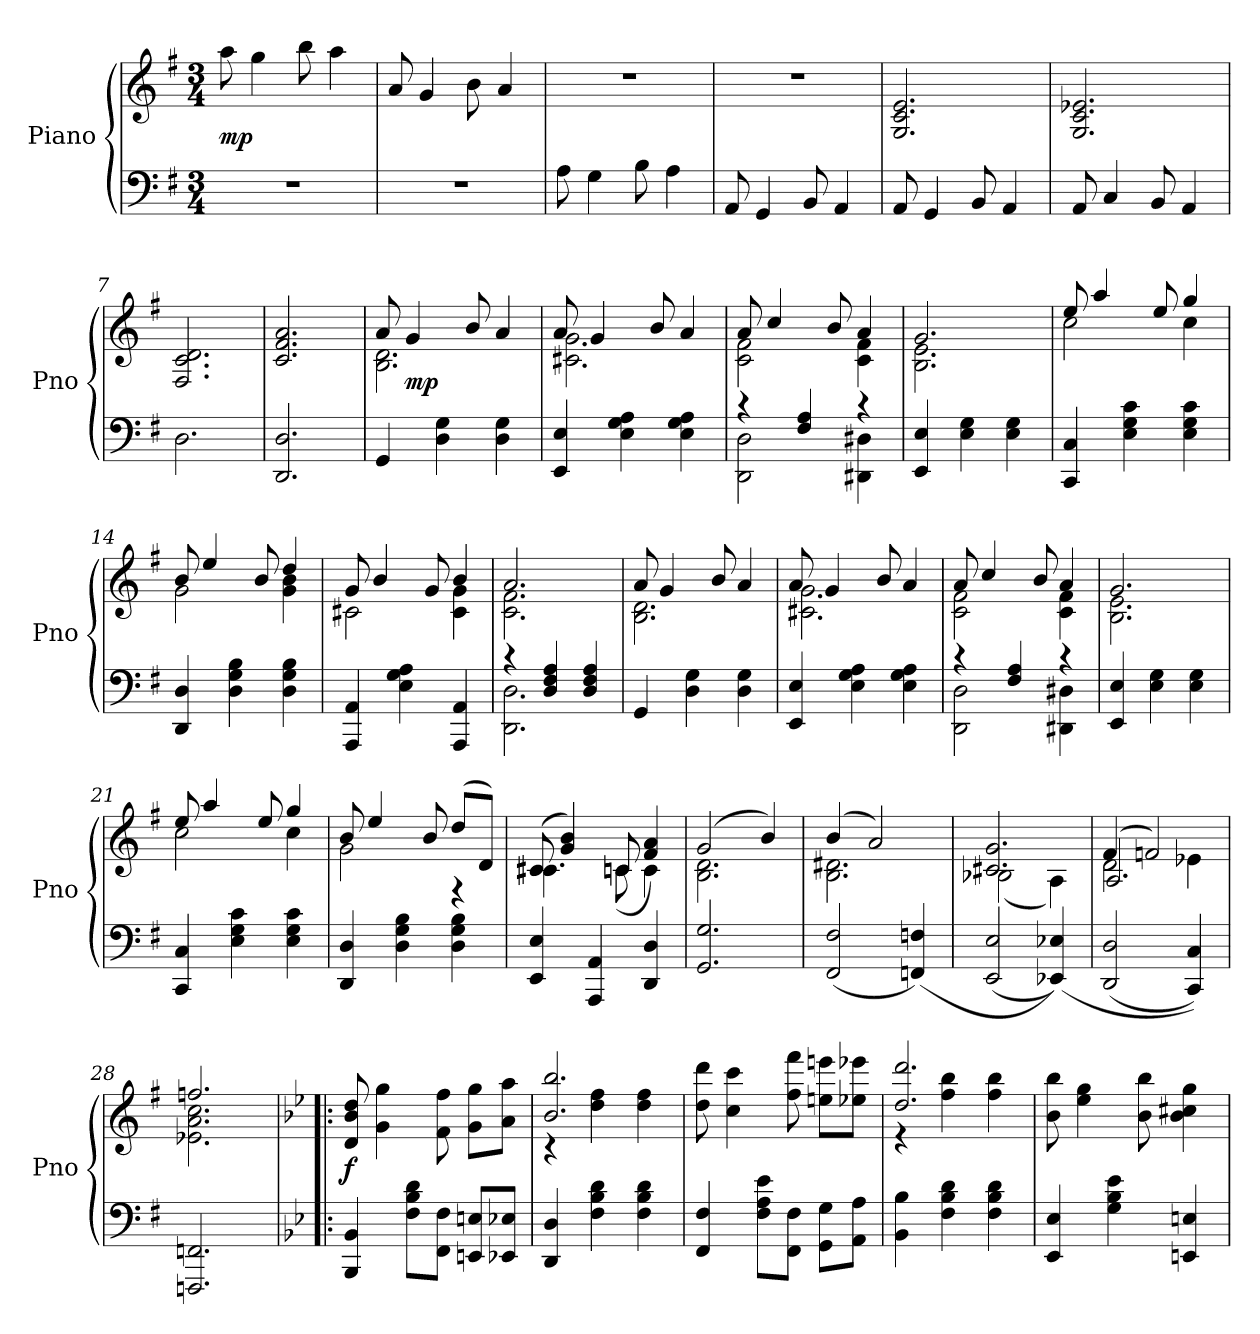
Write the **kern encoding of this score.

**kern	**kern	**dynam
*part1	*part1	*part1
*staff2	*staff1	*staff1/2
*I"Piano	*	*
*I'Pno	*	*
*clefF4	*clefG2	*
*k[f#]	*k[f#]	*
*M3/4	*M3/4	*
*MM144	*MM144	*
=1	=1	=1
2.r	8aa\	mp
.	4gg\	.
.	8bb\	.
.	4aa\	.
=2	=2	=2
2.r	8a/	.
.	4g/	.
.	8b\	.
.	4a/	.
=3	=3	=3
8A\	2.r	.
4G\	.	.
8B\	.	.
4A\	.	.
=4	=4	=4
8AA/	2.r	.
4GG/	.	.
8BB/	.	.
4AA/	.	.
=5	=5	=5
8AA/	2.G/ 2.c/ 2.e/	.
4GG/	.	.
8BB/	.	.
4AA/	.	.
=6	=6	=6
8AA/	2.G/ 2.c/ 2.e-X/	.
4C/	.	.
8BB/	.	.
4AA/	.	.
=7	=7	=7
2.D\	2.F#/ 2.c/ 2.d/	.
=8	=8	=8
2.DD/ 2.D/	2.c/ 2.f#/ 2.a/	.
=9	=9	=9
*	*^	*
4GG/	8a/	2.B\ 2.d\	.
.	4g/	.	mp
4D\ 4G\	.	.	.
.	8b/	.	.
4D\ 4G\	4a/	.	.
=10	=10	=10	=10
4EE/ 4E/	8a/	2.c#X\ 2.g\	.
.	4g/	.	.
4E\ 4G\ 4A\	.	.	.
.	8b/	.	.
4E\ 4G\ 4A\	4a/	.	.
=11	=11	=11	=11
*^	*	*	*
4r	2DD\ 2D\	8a/	2c\ 2f#\	.
.	.	4cc/	.	.
4F#/ 4A/	.	.	.	.
.	.	8b/	.	.
4r	4DD#X\ 4D#X\	4a/	4c\ 4f#\	.
*v	*v	*	*	*
=12	=12	=12	=12
4EE/ 4E/	2.g/	2.B\ 2.e\	.
4E\ 4G\	.	.	.
4E\ 4G\	.	.	.
=13	=13	=13	=13
4CC/ 4C/	8ee/	2cc\	.
.	4aa/	.	.
4E\ 4G\ 4c\	.	.	.
.	8ee/	.	.
4E\ 4G\ 4c\	4gg/	4cc\	.
=14	=14	=14	=14
4DD/ 4D/	8b/	2g\	.
.	4ee/	.	.
4D\ 4G\ 4B\	.	.	.
.	8b/	.	.
4D\ 4G\ 4B\	4dd/	4g\ 4b\	.
=15	=15	=15	=15
4AAA/ 4AA/	8g/	2c#X\	.
.	4b/	.	.
4E\ 4G\ 4A\	.	.	.
.	8g/	.	.
4AAA/ 4AA/	4b/	4c#\ 4g\	.
=16	=16	=16	=16
*^	*	*	*
4r	2.DD\ 2.D\	2.a/	2.c\ 2.f#\	.
4D/ 4F#/ 4A/	.	.	.	.
4D/ 4F#/ 4A/	.	.	.	.
*v	*v	*	*	*
=17	=17	=17	=17
4GG/	8a/	2.B\ 2.d\	.
.	4g/	.	.
4D\ 4G\	.	.	.
.	8b/	.	.
4D\ 4G\	4a/	.	.
=18	=18	=18	=18
4EE/ 4E/	8a/	2.c#X\ 2.g\	.
.	4g/	.	.
4E\ 4G\ 4A\	.	.	.
.	8b/	.	.
4E\ 4G\ 4A\	4a/	.	.
=19	=19	=19	=19
*^	*	*	*
4r	2DD\ 2D\	8a/	2c\ 2f#\	.
.	.	4cc/	.	.
4F#/ 4A/	.	.	.	.
.	.	8b/	.	.
4r	4DD#X\ 4D#X\	4a/	4c\ 4f#\	.
*v	*v	*	*	*
=20	=20	=20	=20
4EE/ 4E/	2.g/	2.B\ 2.e\	.
4E\ 4G\	.	.	.
4E\ 4G\	.	.	.
=21	=21	=21	=21
4CC/ 4C/	8ee/	2cc\	.
.	4aa/	.	.
4E\ 4G\ 4c\	.	.	.
.	8ee/	.	.
4E\ 4G\ 4c\	4gg/	4cc\	.
=22	=22	=22	=22
4DD/ 4D/	8b/	2g\	.
.	4ee/	.	.
4D\ 4G\ 4B\	.	.	.
.	8b/	.	.
4D\ 4G\ 4B\	(8dd/L	4r	.
.	8d/J)	.	.
=23	=23	=23	=23
4EE/ 4E/	(8c#X/	4.c#X\	.
.	4g/ 4b/)	.	.
4AAA/ 4AA/	.	.	.
.	8cn/	(8cn\	.
4DD/ 4D/	4f#/ 4a/)	4c\	.
=24	=24	=24	=24
2.GG/ 2.G/	(2g/	2.B\ 2.d\	.
.	4b/)	.	.
=25	=25	=25	=25
(2FF#/ 2F#/	(4b/	2.B\ 2.d#X\	.
.	2a/)	.	.
(4FFn/ 4Fn/)	.	.	.
=26	=26	=26	=26
(2EE/ 2E/	2.c#X/ 2.g/	(2B-X\	.
(4EE-X/ 4E-X/))	.	4A\)	.
=27	=27	=27	=27
*	*	*^	*
(2DD/ 2D/	(4f#/	2d\	2.A/	.
.	2fn/)	.	.	.
4CC/ 4C/))	.	4e-X\	.	.
*	*	*v	*v	*
=28	=28	=28	=28
2.FFFn/ 2.FFn/	2.ffn/	2.e-X\ 2.a\ 2.cc\	.
*	*v	*v	*
=29!|:	=29!|:	=29!|:
*k[b-e-]	*k[b-e-]	*
4BBB-/ 4BB-/	8d/ 8b-/ 8dd/	f
.	4g\ 4gg\	.
8F\ 8B-\ 8d\L	.	.
8FF\ 8F\J	8f\ 8ff\	.
8EEn/ 8En/L	8g\ 8gg\L	.
8EE-X/ 8E-X/J	8a\ 8aa\J	.
=30	=30	=30
*	*^	*
4DD/ 4D/	2.b-/ 2.bb-/	4r	.
4F\ 4B-\ 4d\	.	4dd\ 4ff\	.
4F\ 4B-\ 4d\	.	4dd\ 4ff\	.
*	*v	*v	*
=31	=31	=31
4FF/ 4F/	8dd\ 8ddd\	.
.	4cc\ 4ccc\	.
8F\ 8A\ 8e-\L	.	.
8FF\ 8F\J	8ff\ 8fff\	.
8GG\ 8G\L	8een\ 8eeen\L	.
8AA\ 8A\J	8ee-X\ 8eee-X\J	.
=32	=32	=32
*	*^	*
4BB-\ 4B-\	2.dd/ 2.ddd/	4r	.
4F\ 4B-\ 4d\	.	4ff\ 4bb-\	.
4F\ 4B-\ 4d\	.	4ff\ 4bb-\	.
*	*v	*v	*
=33	=33	=33
4EE-/ 4E-/	8b-\ 8bb-\	.
.	4ee-\ 4gg\	.
4G\ 4B-\ 4e-\	.	.
.	8b-\ 8bb-\	.
4EEn/ 4En/	4b-\ 4cc#X\ 4gg\	.
=	=	=
*-	*-	*-
